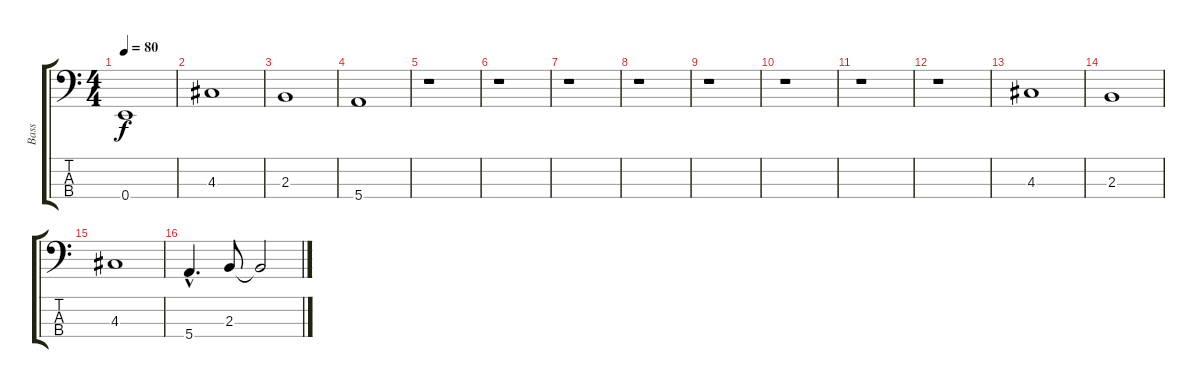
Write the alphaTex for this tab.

\track ("Bass" "Bass") {instrument electricbasspick}
\staff {score tabs}
\tuning (G2 D2 A1 E1) {hide}
\ts (4 4)
\tempo 80
\clef f4
\ks c
0.4.1{dy f instrument electricbasspick} |
4.3.1 |
2.3.1 |
5.4.1 |
r.1 |
r.1 |
r.1 |
r.1 |
r.1 |
r.1 |
r.1 |
r.1 |
4.3.1 |
2.3.1 |
4.3.1 |
5.4{hac}.4{d} 2.3.8 2.3{t}.2
